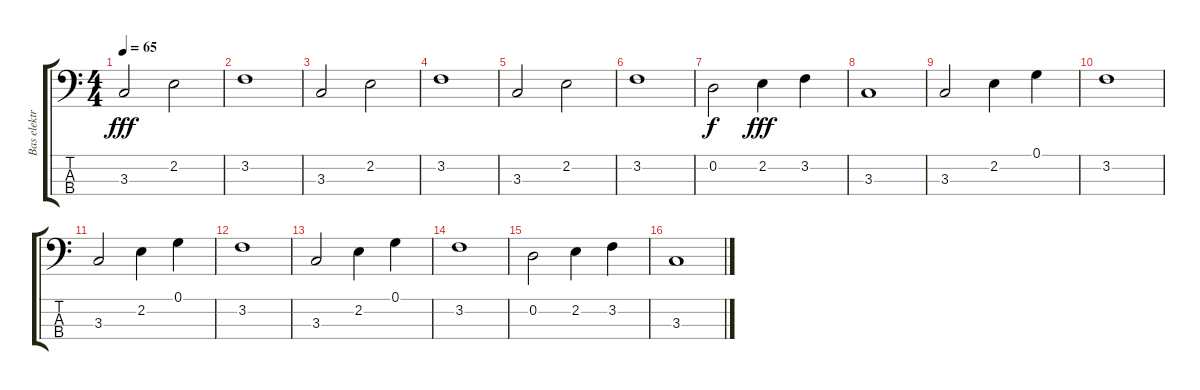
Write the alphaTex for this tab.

\track ("Bas elektryczny - palce" "Bas elektr") {instrument electricbassfinger}
\staff {score tabs}
\tuning (G2 D2 A1 E1) {hide}
\ts (4 4)
\tempo 65
\clef f4
\ks c
3.3.2{dy fff} 2.2.2 |
3.2.1 |
3.3.2 2.2.2 |
3.2.1 |
3.3.2 2.2.2 |
3.2.1 |
0.2.2{dy f} 2.2.4{dy fff} 3.2.4 |
3.3.1 |
3.3.2 2.2.4 0.1.4 |
3.2.1 |
3.3.2 2.2.4 0.1.4 |
3.2.1 |
3.3.2 2.2.4 0.1.4 |
3.2.1 |
0.2.2 2.2.4 3.2.4 |
3.3.1
